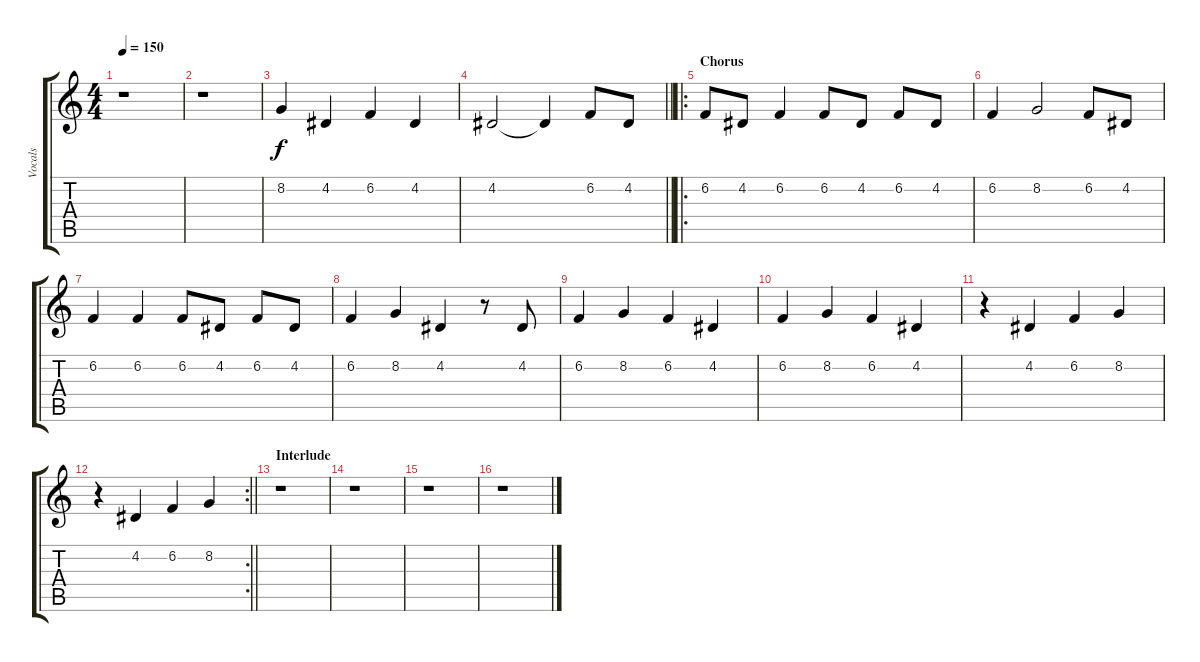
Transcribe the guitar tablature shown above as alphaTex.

\track ("Vocals" "Vocals") {instrument harmonica}
\staff {score tabs}
\tuning (E4 B3 G3 D3 A2 E2) {hide}
\ts (4 4)
\tempo 150
\clef g2
\ks c
r.1{dy f} |
r.1 |
8.2.4 4.2.4 6.2.4 4.2.4 |
\barLineRight lightlight
4.2.2 4.2{t}.4 6.2.8 4.2.8 |
\ro
\section ("" "Chorus")
6.2.8 4.2.8 6.2.4 6.2.8 4.2.8 6.2.8 4.2.8 |
6.2.4 8.2.2 6.2.8 4.2.8 |
6.2.4 6.2.4 6.2.8 4.2.8 6.2.8 4.2.8 |
6.2.4 8.2.4 4.2.4 r.8 4.2.8 |
6.2.4 8.2.4 6.2.4 4.2.4 |
6.2.4 8.2.4 6.2.4 4.2.4 |
r.4 4.2.4 6.2.4 8.2.4 |
\rc 2
\barLineRight lightlight
r.4 4.2.4 6.2.4 8.2.4 |
\section ("" "Interlude")
r.1 |
r.1 |
r.1 |
r.1
